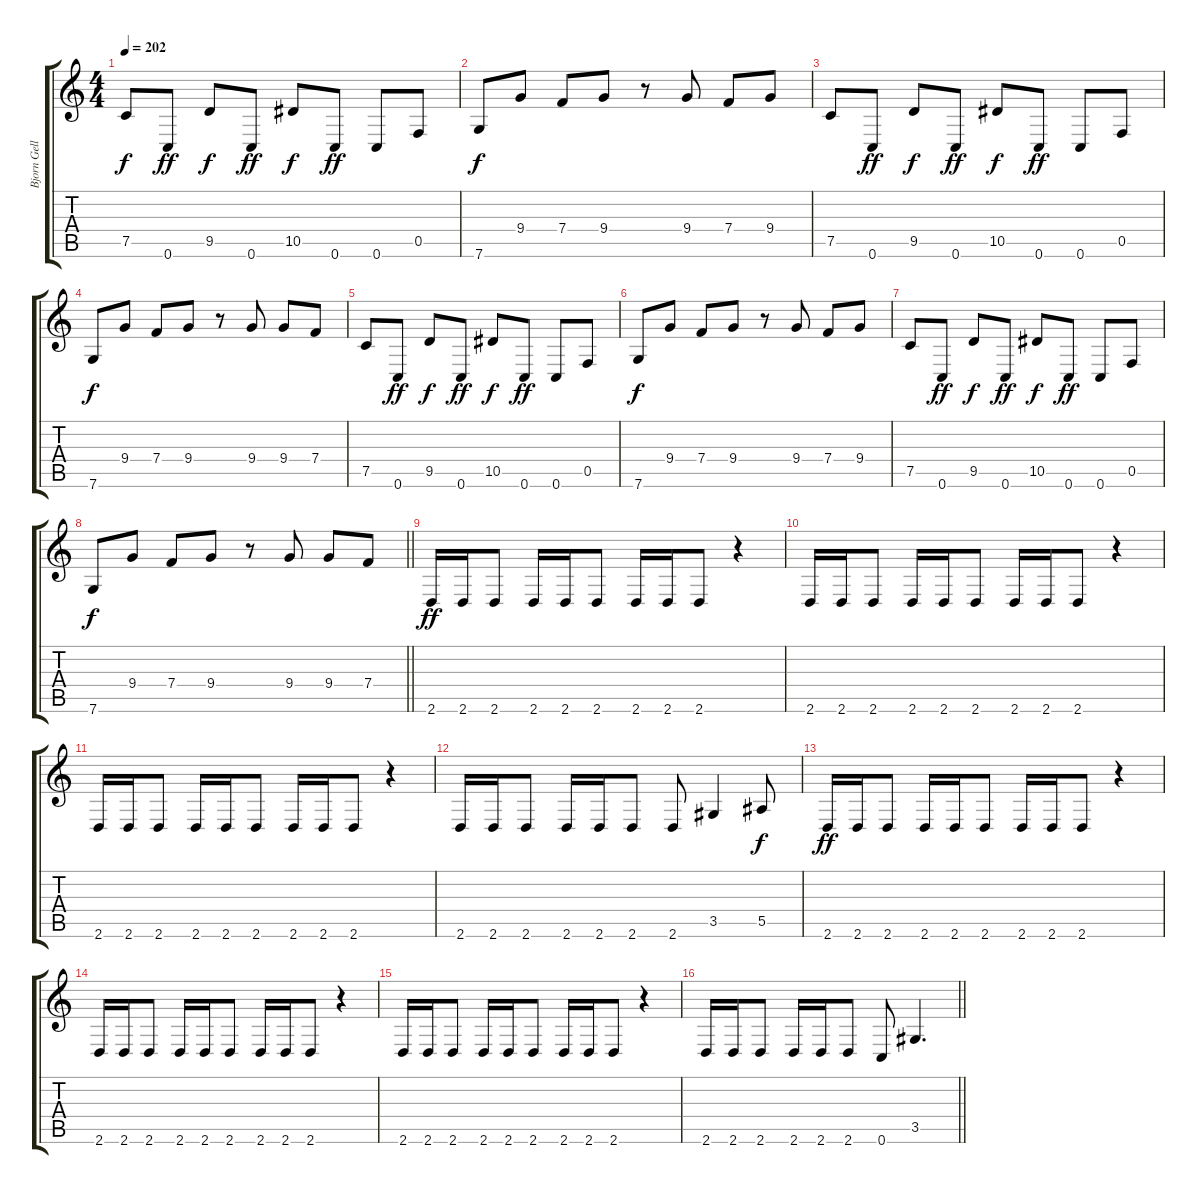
\track ("Bjorn Gellotte" "Bjorn Gell") {instrument distortionguitar}
\staff {score tabs}
\tuning (C4 G3 Eb3 Bb2 F2 C2) {hide}
\ts (4 4)
\tempo 202
\clef g2
\ks c
7.5.8{dy f} 0.6.8{dy ff} 9.5.8{dy f} 0.6.8{dy ff} 10.5.8{dy f} 0.6.8{dy ff} 0.6.8 0.5.8 |
7.6.8{dy f} 9.4.8 7.4.8 9.4.8 r.8 9.4.8 7.4.8 9.4.8 |
7.5.8 0.6.8{dy ff} 9.5.8{dy f} 0.6.8{dy ff} 10.5.8{dy f} 0.6.8{dy ff} 0.6.8 0.5.8 |
7.6.8{dy f} 9.4.8 7.4.8 9.4.8 r.8 9.4.8 9.4.8 7.4.8 |
7.5.8 0.6.8{dy ff} 9.5.8{dy f} 0.6.8{dy ff} 10.5.8{dy f} 0.6.8{dy ff} 0.6.8 0.5.8 |
7.6.8{dy f} 9.4.8 7.4.8 9.4.8 r.8 9.4.8 7.4.8 9.4.8 |
7.5.8 0.6.8{dy ff} 9.5.8{dy f} 0.6.8{dy ff} 10.5.8{dy f} 0.6.8{dy ff} 0.6.8 0.5.8 |
\barLineRight lightlight
7.6.8{dy f} 9.4.8 7.4.8 9.4.8 r.8 9.4.8 9.4.8 7.4.8 |
2.6.16{dy ff} 2.6.16 2.6.8 2.6.16 2.6.16 2.6.8 2.6.16 2.6.16 2.6.8 r.4 |
2.6.16 2.6.16 2.6.8 2.6.16 2.6.16 2.6.8 2.6.16 2.6.16 2.6.8 r.4 |
2.6.16 2.6.16 2.6.8 2.6.16 2.6.16 2.6.8 2.6.16 2.6.16 2.6.8 r.4 |
2.6.16 2.6.16 2.6.8 2.6.16 2.6.16 2.6.8 2.6.8 3.5.4 5.5.8{dy f} |
2.6.16{dy ff} 2.6.16 2.6.8 2.6.16 2.6.16 2.6.8 2.6.16 2.6.16 2.6.8 r.4 |
2.6.16 2.6.16 2.6.8 2.6.16 2.6.16 2.6.8 2.6.16 2.6.16 2.6.8 r.4 |
2.6.16 2.6.16 2.6.8 2.6.16 2.6.16 2.6.8 2.6.16 2.6.16 2.6.8 r.4 |
\barLineRight lightlight
2.6.16 2.6.16 2.6.8 2.6.16 2.6.16 2.6.8 0.6.8 3.5.4{d}
